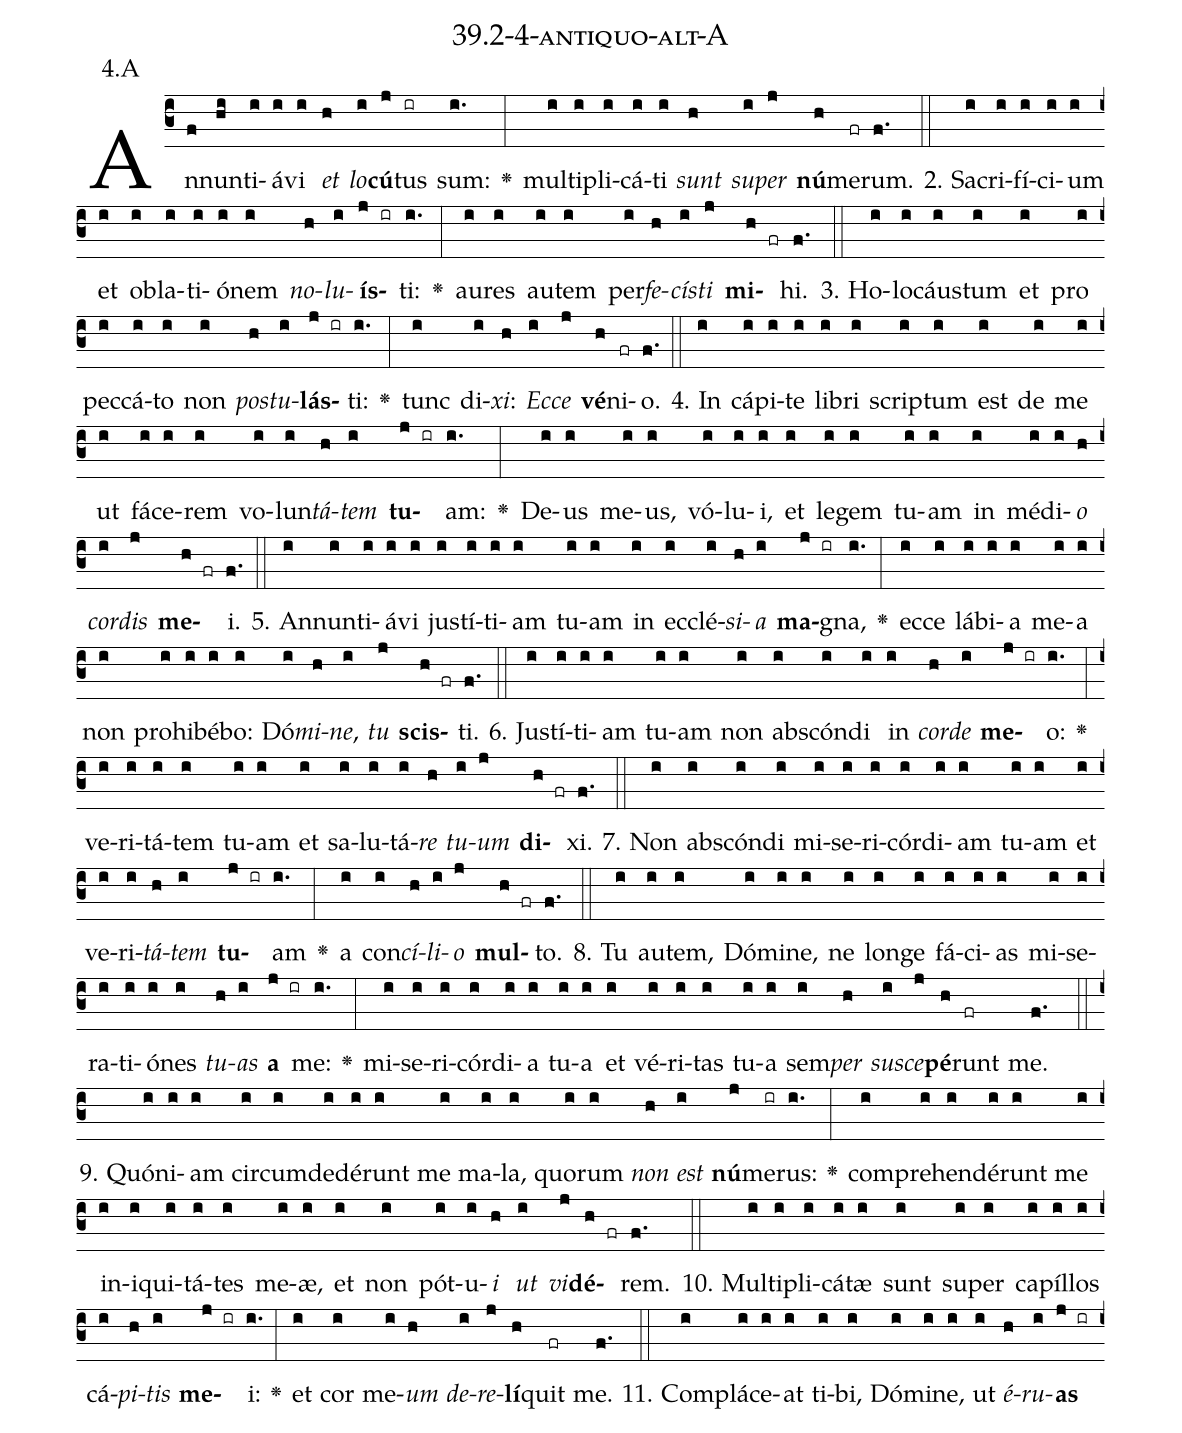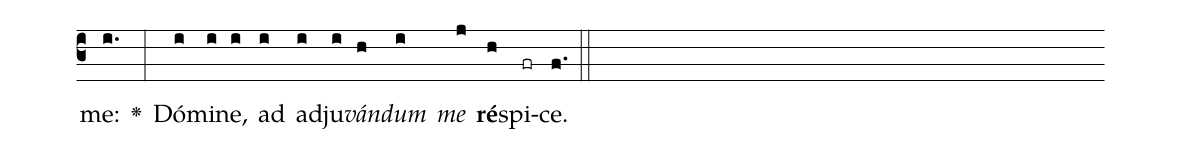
name: 39.2-4-antiquo-alt-A;
annotation: 4.A;
%%
(c3)An(f)nun(hi)ti(i)á(i)vi(i) <i>et</i>(h) <i>lo</i>(i)<b>cú</b>(j)tus(ir) sum:(i.) <v>\greheightstar</v>(:) mul(i)ti(i)pli(i)cá(i)ti(i) <i>sunt</i>(h) <i>su</i>(i)<i>per</i>(j) <b>nú</b>(h)me(fr)rum.(f.) (::)
2. Sa(i)cri(i)fí(i)ci(i)um(i) et(i) ob(i)la(i)ti(i)ó(i)nem(i) <i>no</i>(h)<i>lu</i>(i)<b>ís</b>(j ir)ti:(i.) <v>\greheightstar</v>(:) au(i)res(i) au(i)tem(i) per(i)<i>fe</i>(h)<i>cís</i>(i)<i>ti</i>(j) <b>mi</b>(h fr)hi.(f.) (::)
3. Ho(i)lo(i)cáus(i)tum(i) et(i) pro(i) pec(i)cá(i)to(i) non(i) <i>pos</i>(h)<i>tu</i>(i)<b>lás</b>(j ir)ti:(i.) <v>\greheightstar</v>(:) tunc(i) di(i)<i>xi</i>:(h) <i>Ec</i>(i)<i>ce</i>(j) <b>vé</b>(h)ni(fr)o.(f.) (::)
4. In(i) cá(i)pi(i)te(i) li(i)bri(i) scrip(i)tum(i) est(i) de(i) me(i) ut(i) fá(i)ce(i)rem(i) vo(i)lun(i)<i>tá</i>(h)<i>tem</i>(i) <b>tu</b>(j ir)am:(i.) <v>\greheightstar</v>(:) De(i)us(i) me(i)us,(i) vó(i)lu(i)i,(i) et(i) le(i)gem(i) tu(i)am(i) in(i) mé(i)di(i)<i>o</i>(h) <i>cor</i>(i)<i>dis</i>(j) <b>me</b>(h fr)i.(f.) (::)
5. An(i)nun(i)ti(i)á(i)vi(i) jus(i)tí(i)ti(i)am(i) tu(i)am(i) in(i) ec(i)clé(i)<i>si</i>(h)<i>a</i>(i) <b>ma</b>(j ir)gna,(i.) <v>\greheightstar</v>(:) ec(i)ce(i) lá(i)bi(i)a(i) me(i)a(i) non(i) pro(i)hi(i)bé(i)bo:(i) Dó(i)<i>mi</i>(h)<i>ne</i>,(i) <i>tu</i>(j) <b>scis</b>(h fr)ti.(f.) (::)
6. Jus(i)tí(i)ti(i)am(i) tu(i)am(i) non(i) abs(i)cón(i)di(i) in(i) <i>cor</i>(h)<i>de</i>(i) <b>me</b>(j ir)o:(i.) <v>\greheightstar</v>(:) ve(i)ri(i)tá(i)tem(i) tu(i)am(i) et(i) sa(i)lu(i)tá(i)<i>re</i>(h) <i>tu</i>(i)<i>um</i>(j) <b>di</b>(h fr)xi.(f.) (::)
7. Non(i) abs(i)cón(i)di(i) mi(i)se(i)ri(i)cór(i)di(i)am(i) tu(i)am(i) et(i) ve(i)ri(i)<i>tá</i>(h)<i>tem</i>(i) <b>tu</b>(j ir)am(i.) <v>\greheightstar</v>(:) a(i) con(i)<i>cí</i>(h)<i>li</i>(i)<i>o</i>(j) <b>mul</b>(h fr)to.(f.) (::)
8. Tu(i) au(i)tem,(i) Dó(i)mi(i)ne,(i) ne(i) lon(i)ge(i) fá(i)ci(i)as(i) mi(i)se(i)ra(i)ti(i)ó(i)nes(i) <i>tu</i>(h)<i>as</i>(i) <b>a</b>(j ir) me:(i.) <v>\greheightstar</v>(:) mi(i)se(i)ri(i)cór(i)di(i)a(i) tu(i)a(i) et(i) vé(i)ri(i)tas(i) tu(i)a(i) sem(i)<i>per</i>(h) <i>su</i>(i)<i>sce</i>(j)<b>pé</b>(h)runt(fr) me.(f.) (::)
9. Quón(i)i(i)am(i) cir(i)cum(i)de(i)dé(i)runt(i) me(i) ma(i)la,(i) quo(i)rum(i) <i>non</i>(h) <i>est</i>(i) <b>nú</b>(j)me(ir)rus:(i.) <v>\greheightstar</v>(:) com(i)pre(i)hen(i)dé(i)runt(i) me(i) in(i)i(i)qui(i)tá(i)tes(i) me(i)æ,(i) et(i) non(i) pót(i)u(i)<i>i</i>(h) <i>ut</i>(i) <i>vi</i>(j)<b>dé</b>(h fr)rem.(f.) (::)
10. Mul(i)ti(i)pli(i)cá(i)tæ(i) sunt(i) su(i)per(i) ca(i)píl(i)los(i) cá(i)<i>pi</i>(h)<i>tis</i>(i) <b>me</b>(j ir)i:(i.) <v>\greheightstar</v>(:) et(i) cor(i) me(i)<i>um</i>(h) <i>de</i>(i)<i>re</i>(j)<b>lí</b>(h)quit(fr) me.(f.) (::)
11. Com(i)plá(i)ce(i)at(i) ti(i)bi,(i) Dó(i)mi(i)ne,(i) ut(i) <i>é</i>(h)<i>ru</i>(i)<b>as</b>(j ir) me:(i.) <v>\greheightstar</v>(:) Dó(i)mi(i)ne,(i) ad(i) ad(i)ju(i)<i>ván</i>(h)<i>dum</i>(i) <i>me</i>(j) <b>ré</b>(h)spi(fr)ce.(f.) (::)
